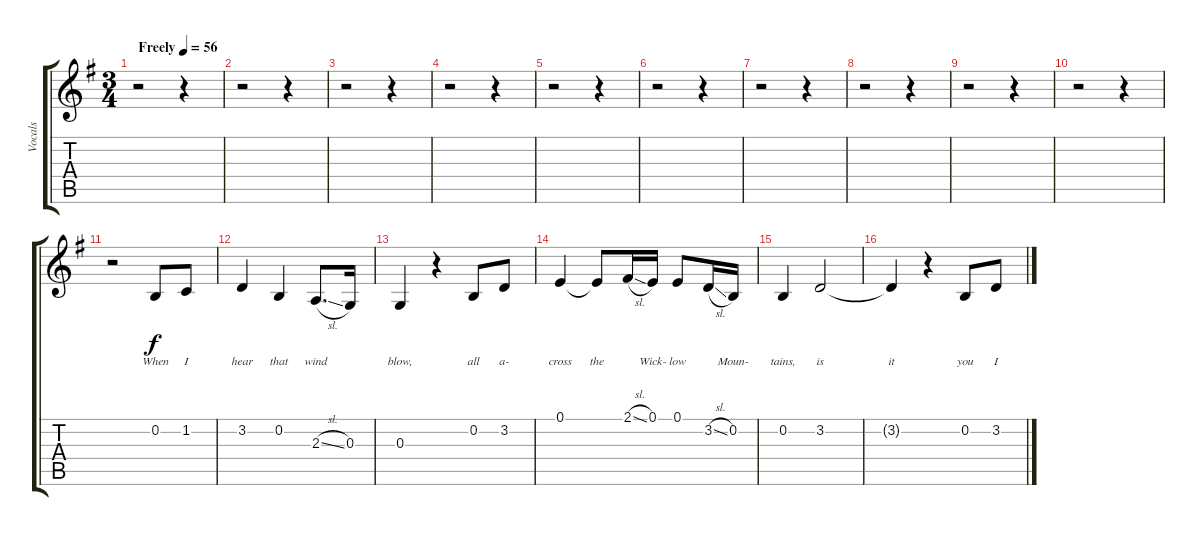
\track ("Vocals" "Vocals") {instrument flute}
\staff {score tabs}
\tuning (E4 B3 G3 D3 A2 E2) {hide}
\ts (3 4)
\tempo (56 "Freely")
\clef g2
\ks g
r.2{dy f instrument flute} r.4 |
r.2 r.4 |
r.2 r.4 |
r.2 r.4 |
r.2 r.4 |
r.2 r.4 |
r.2 r.4 |
r.2 r.4 |
r.2 r.4 |
r.2 r.4 |
r.2 0.2.8{lyrics (0 "When") lyrics (1 "") lyrics (2 "") lyrics (3 "") lyrics (4 "")} 1.2.8{lyrics (0 "I") lyrics (1 "") lyrics (2 "") lyrics (3 "") lyrics (4 "")} |
3.2.4{lyrics (0 "hear") lyrics (1 "") lyrics (2 "") lyrics (3 "") lyrics (4 "")} 0.2.4{lyrics (0 "that") lyrics (1 "") lyrics (2 "") lyrics (3 "") lyrics (4 "")} 2.3{sl}.8{d lyrics (0 "wind") lyrics (1 "") lyrics (2 "") lyrics (3 "") lyrics (4 "")} 0.3.16{lyrics (0 "") lyrics (1 "") lyrics (2 "") lyrics (3 "") lyrics (4 "")} |
0.3.4{lyrics (0 "blow,") lyrics (1 "") lyrics (2 "") lyrics (3 "") lyrics (4 "")} r.4 0.2.8{lyrics (0 "all") lyrics (1 "") lyrics (2 "") lyrics (3 "") lyrics (4 "")} 3.2.8{lyrics (0 "a-") lyrics (1 "") lyrics (2 "") lyrics (3 "") lyrics (4 "")} |
0.1.4{lyrics (0 "cross") lyrics (1 "") lyrics (2 "") lyrics (3 "") lyrics (4 "")} 0.1{t}.8{lyrics (0 "the") lyrics (1 "") lyrics (2 "") lyrics (3 "") lyrics (4 "")} 2.1{sl}.16{lyrics (0 "") lyrics (1 "") lyrics (2 "") lyrics (3 "") lyrics (4 "")} 0.1.16{lyrics (0 "Wick-") lyrics (1 "") lyrics (2 "") lyrics (3 "") lyrics (4 "")} 0.1.8{lyrics (0 "low") lyrics (1 "") lyrics (2 "") lyrics (3 "") lyrics (4 "")} 3.2{sl}.16{lyrics (0 "") lyrics (1 "") lyrics (2 "") lyrics (3 "") lyrics (4 "")} 0.2.16{lyrics (0 "Moun-") lyrics (1 "") lyrics (2 "") lyrics (3 "") lyrics (4 "")} |
0.2.4{lyrics (0 "tains,") lyrics (1 "") lyrics (2 "") lyrics (3 "") lyrics (4 "")} 3.2.2{lyrics (0 "is") lyrics (1 "") lyrics (2 "") lyrics (3 "") lyrics (4 "")} |
3.2{t}.4{lyrics (0 "it") lyrics (1 "") lyrics (2 "") lyrics (3 "") lyrics (4 "")} r.4 0.2.8{lyrics (0 "you") lyrics (1 "") lyrics (2 "") lyrics (3 "") lyrics (4 "")} 3.2.8{lyrics (0 "I") lyrics (1 "") lyrics (2 "") lyrics (3 "") lyrics (4 "")}
